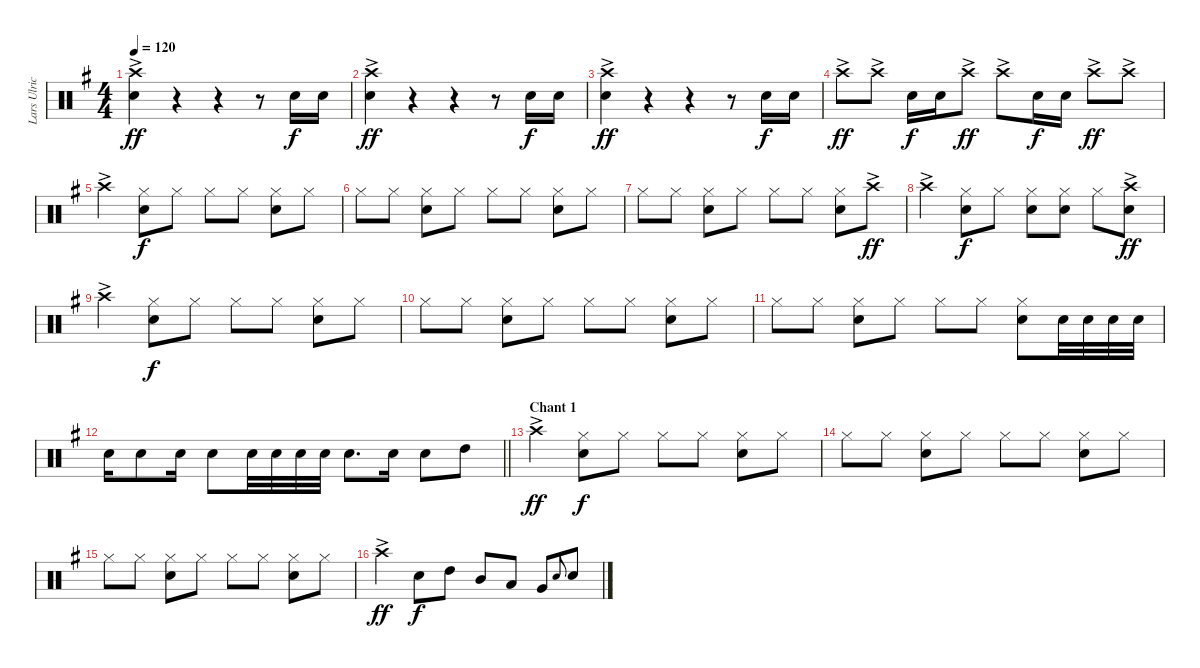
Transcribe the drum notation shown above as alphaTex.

\track ("Lars Ulrich" "Lars Ulric") {instrument percussion}
\staff {score}
\articulation defaults
\ts (4 4)
\tempo 120
\clef neutral
\ks g
("Crash high (hit)"{ac} "Electric Snare (hit)").4{dy ff} r.4 r.4 r.8 "Electric Snare (hit)".16{dy f} "Electric Snare (hit)".16 |
("Crash high (hit)"{ac} "Electric Snare (hit)").4{dy ff} r.4 r.4 r.8 "Electric Snare (hit)".16{dy f} "Electric Snare (hit)".16 |
("Crash high (hit)"{ac} "Electric Snare (hit)").4{dy ff} r.4 r.4 r.8 "Electric Snare (hit)".16{dy f} "Electric Snare (hit)".16 |
"Crash high (hit)"{ac}.8{dy ff} "Crash high (hit)"{ac}.8 "Electric Snare (hit)".16{dy f} "Electric Snare (hit)".16 "Crash high (hit)"{ac}.8{dy ff} "Crash high (hit)"{ac}.8 "Electric Snare (hit)".16{dy f} "Electric Snare (hit)".16 "Crash high (hit)"{ac}.8{dy ff} "Crash high (hit)"{ac}.8 |
"Crash high (hit)"{ac}.4 ("Hi-Hat (closed)" "Electric Snare (hit)").8{dy f} "Hi-Hat (closed)".8 "Hi-Hat (closed)".8 "Hi-Hat (closed)".8 ("Hi-Hat (closed)" "Electric Snare (hit)").8 "Hi-Hat (closed)".8 |
"Hi-Hat (closed)".8 "Hi-Hat (closed)".8 ("Hi-Hat (closed)" "Electric Snare (hit)").8 "Hi-Hat (closed)".8 "Hi-Hat (closed)".8 "Hi-Hat (closed)".8 ("Hi-Hat (closed)" "Electric Snare (hit)").8 "Hi-Hat (closed)".8 |
"Hi-Hat (closed)".8 "Hi-Hat (closed)".8 ("Hi-Hat (closed)" "Electric Snare (hit)").8 "Hi-Hat (closed)".8 "Hi-Hat (closed)".8 "Hi-Hat (closed)".8 ("Hi-Hat (closed)" "Electric Snare (hit)").8 "Crash high (hit)"{ac}.8{dy ff} |
"Crash high (hit)"{ac}.4 ("Hi-Hat (closed)" "Electric Snare (hit)").8{dy f} "Hi-Hat (closed)".8 ("Hi-Hat (closed)" "Electric Snare (hit)").8 ("Hi-Hat (closed)" "Electric Snare (hit)").8 "Hi-Hat (closed)".8 ("Crash high (hit)"{ac} "Electric Snare (hit)").8{dy ff} |
"Crash high (hit)"{ac}.4 ("Hi-Hat (closed)" "Electric Snare (hit)").8{dy f} "Hi-Hat (closed)".8 "Hi-Hat (closed)".8 "Hi-Hat (closed)".8 ("Hi-Hat (closed)" "Electric Snare (hit)").8 "Hi-Hat (closed)".8 |
"Hi-Hat (closed)".8 "Hi-Hat (closed)".8 ("Hi-Hat (closed)" "Electric Snare (hit)").8 "Hi-Hat (closed)".8 "Hi-Hat (closed)".8 "Hi-Hat (closed)".8 ("Hi-Hat (closed)" "Electric Snare (hit)").8 "Hi-Hat (closed)".8 |
"Hi-Hat (closed)".8 "Hi-Hat (closed)".8 ("Hi-Hat (closed)" "Electric Snare (hit)").8 "Hi-Hat (closed)".8 "Hi-Hat (closed)".8 "Hi-Hat (closed)".8 ("Hi-Hat (closed)" "Electric Snare (hit)").8 "Electric Snare (hit)".32 "Electric Snare (hit)".32 "Electric Snare (hit)".32 "Electric Snare (hit)".32 |
\barLineRight lightlight "Electric Snare (hit)".16 "Electric Snare (hit)".8 "Electric Snare (hit)".16 "Electric Snare (hit)".8 "Electric Snare (hit)".32 "Electric Snare (hit)".32 "Electric Snare (hit)".32 "Electric Snare (hit)".32 "Electric Snare (hit)".8{d} "Electric Snare (hit)".16 "Electric Snare (hit)".8 "High Tom (hit)".8
|
\section ("" "Chant 1")
"Crash high (hit)"{ac}.4{dy ff} ("Hi-Hat (closed)" "Electric Snare (hit)").8{dy f} "Hi-Hat (closed)".8 "Hi-Hat (closed)".8 "Hi-Hat (closed)".8 ("Hi-Hat (closed)" "Electric Snare (hit)").8 "Hi-Hat (closed)".8 |
"Hi-Hat (closed)".8 "Hi-Hat (closed)".8 ("Hi-Hat (closed)" "Electric Snare (hit)").8 "Hi-Hat (closed)".8 "Hi-Hat (closed)".8 "Hi-Hat (closed)".8 ("Hi-Hat (closed)" "Electric Snare (hit)").8 "Hi-Hat (closed)".8 |
"Hi-Hat (closed)".8 "Hi-Hat (closed)".8 ("Hi-Hat (closed)" "Electric Snare (hit)").8 "Hi-Hat (closed)".8 "Hi-Hat (closed)".8 "Hi-Hat (closed)".8 ("Hi-Hat (closed)" "Electric Snare (hit)").8 "Hi-Hat (closed)".8 |
"Crash high (hit)"{ac}.4{dy ff} "Electric Snare (hit)".8{dy f} "High Tom (hit)".8 "Mid Tom (hit)".8 "Low Tom (hit)".8 "Very Low Tom (hit)".8 "Electric Snare (hit)".8{gr onbeat} "Electric Snare (hit)".8
